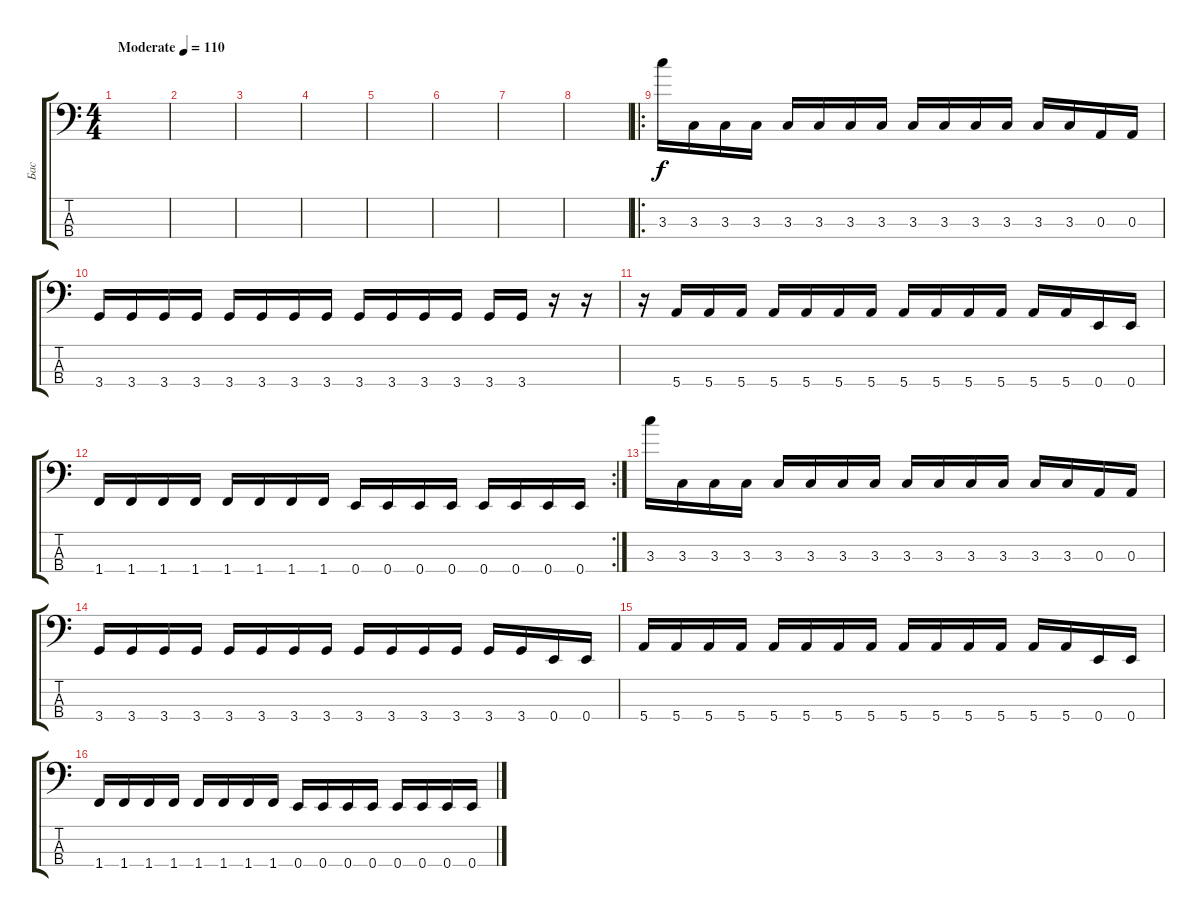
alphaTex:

\track ("Бас" "Бас") {instrument electricbasspick}
\staff {score tabs}
\tuning (G2 D2 A1 E1) {hide}
\ts (4 4)
\tempo (110 "Moderate")
\clef f4
\ks c
|
|
|
|
|
|
|
|
\ro
3.3.16{ot 15mb} 3.3.16 3.3.16 3.3.16 3.3.16 3.3.16 3.3.16 3.3.16 3.3.16 3.3.16 3.3.16 3.3.16 3.3.16 3.3.16 0.3.16 0.3.16 |
3.4.16 3.4.16 3.4.16 3.4.16 3.4.16 3.4.16 3.4.16 3.4.16 3.4.16 3.4.16 3.4.16 3.4.16 3.4.16 3.4.16 r.16 r.16 |
r.16 5.4.16 5.4.16 5.4.16 5.4.16 5.4.16 5.4.16 5.4.16 5.4.16 5.4.16 5.4.16 5.4.16 5.4.16 5.4.16 0.4.16 0.4.16 |
\rc 2
1.4.16 1.4.16 1.4.16 1.4.16 1.4.16 1.4.16 1.4.16 1.4.16 0.4.16 0.4.16 0.4.16 0.4.16 0.4.16 0.4.16 0.4.16 0.4.16 |
3.3.16{ot 15mb} 3.3.16 3.3.16 3.3.16 3.3.16 3.3.16 3.3.16 3.3.16 3.3.16 3.3.16 3.3.16 3.3.16 3.3.16 3.3.16 0.3.16 0.3.16 |
3.4.16 3.4.16 3.4.16 3.4.16 3.4.16 3.4.16 3.4.16 3.4.16 3.4.16 3.4.16 3.4.16 3.4.16 3.4.16 3.4.16 0.4.16 0.4.16 |
5.4.16 5.4.16 5.4.16 5.4.16 5.4.16 5.4.16 5.4.16 5.4.16 5.4.16 5.4.16 5.4.16 5.4.16 5.4.16 5.4.16 0.4.16 0.4.16 |
1.4.16 1.4.16 1.4.16 1.4.16 1.4.16 1.4.16 1.4.16 1.4.16 0.4.16 0.4.16 0.4.16 0.4.16 0.4.16 0.4.16 0.4.16 0.4.16
